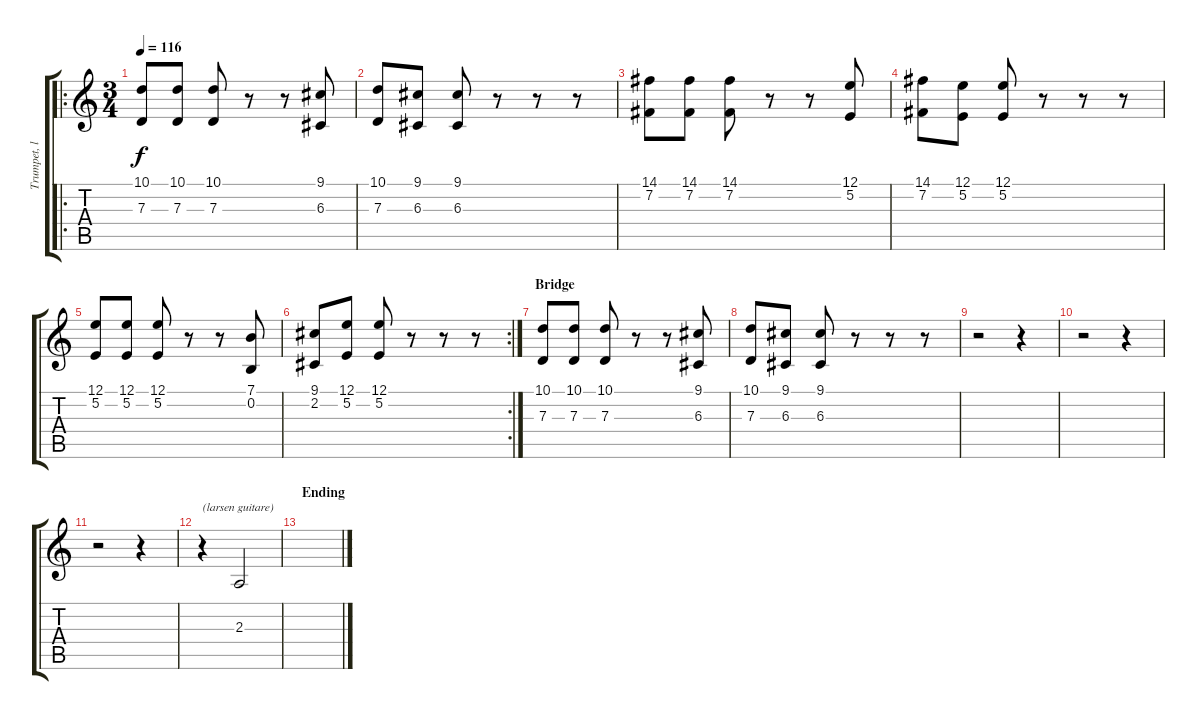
\track ("Trumpet, larsens" "Trumpet, l") {instrument trumpet}
\staff {score tabs}
\tuning (E4 B3 G3 D3 A2 E2) {hide}
\ro
\ts (3 4)
\tempo 116
\clef g2
\ks c
(10.1 7.3).8{dy f} (10.1 7.3).8 (10.1 7.3).8 r.8 r.8 (9.1 6.3).8 |
(10.1 7.3).8 (9.1 6.3).8 (9.1 6.3).8 r.8 r.8 r.8 |
(14.1 7.2).8 (14.1 7.2).8 (14.1 7.2).8 r.8 r.8 (12.1 5.2).8 |
(14.1 7.2).8 (12.1 5.2).8 (12.1 5.2).8 r.8 r.8 r.8 |
(12.1 5.2).8 (12.1 5.2).8 (12.1 5.2).8 r.8 r.8 (7.1 0.2).8 |
\rc 2
(9.1 2.2).8 (12.1 5.2).8 (12.1 5.2).8 r.8 r.8 r.8 |
\section ("" "Bridge")
(10.1 7.3).8 (10.1 7.3).8 (10.1 7.3).8 r.8 r.8 (9.1 6.3).8 |
(10.1 7.3).8 (9.1 6.3).8 (9.1 6.3).8 r.8 r.8 r.8 |
r.2 r.4 |
r.2 r.4 |
r.2 r.4 |
r.4{txt "(larsen guitare)" volume 16 instrument guitarharmonics} 2.3.2 |
\section ("" "Ending")
